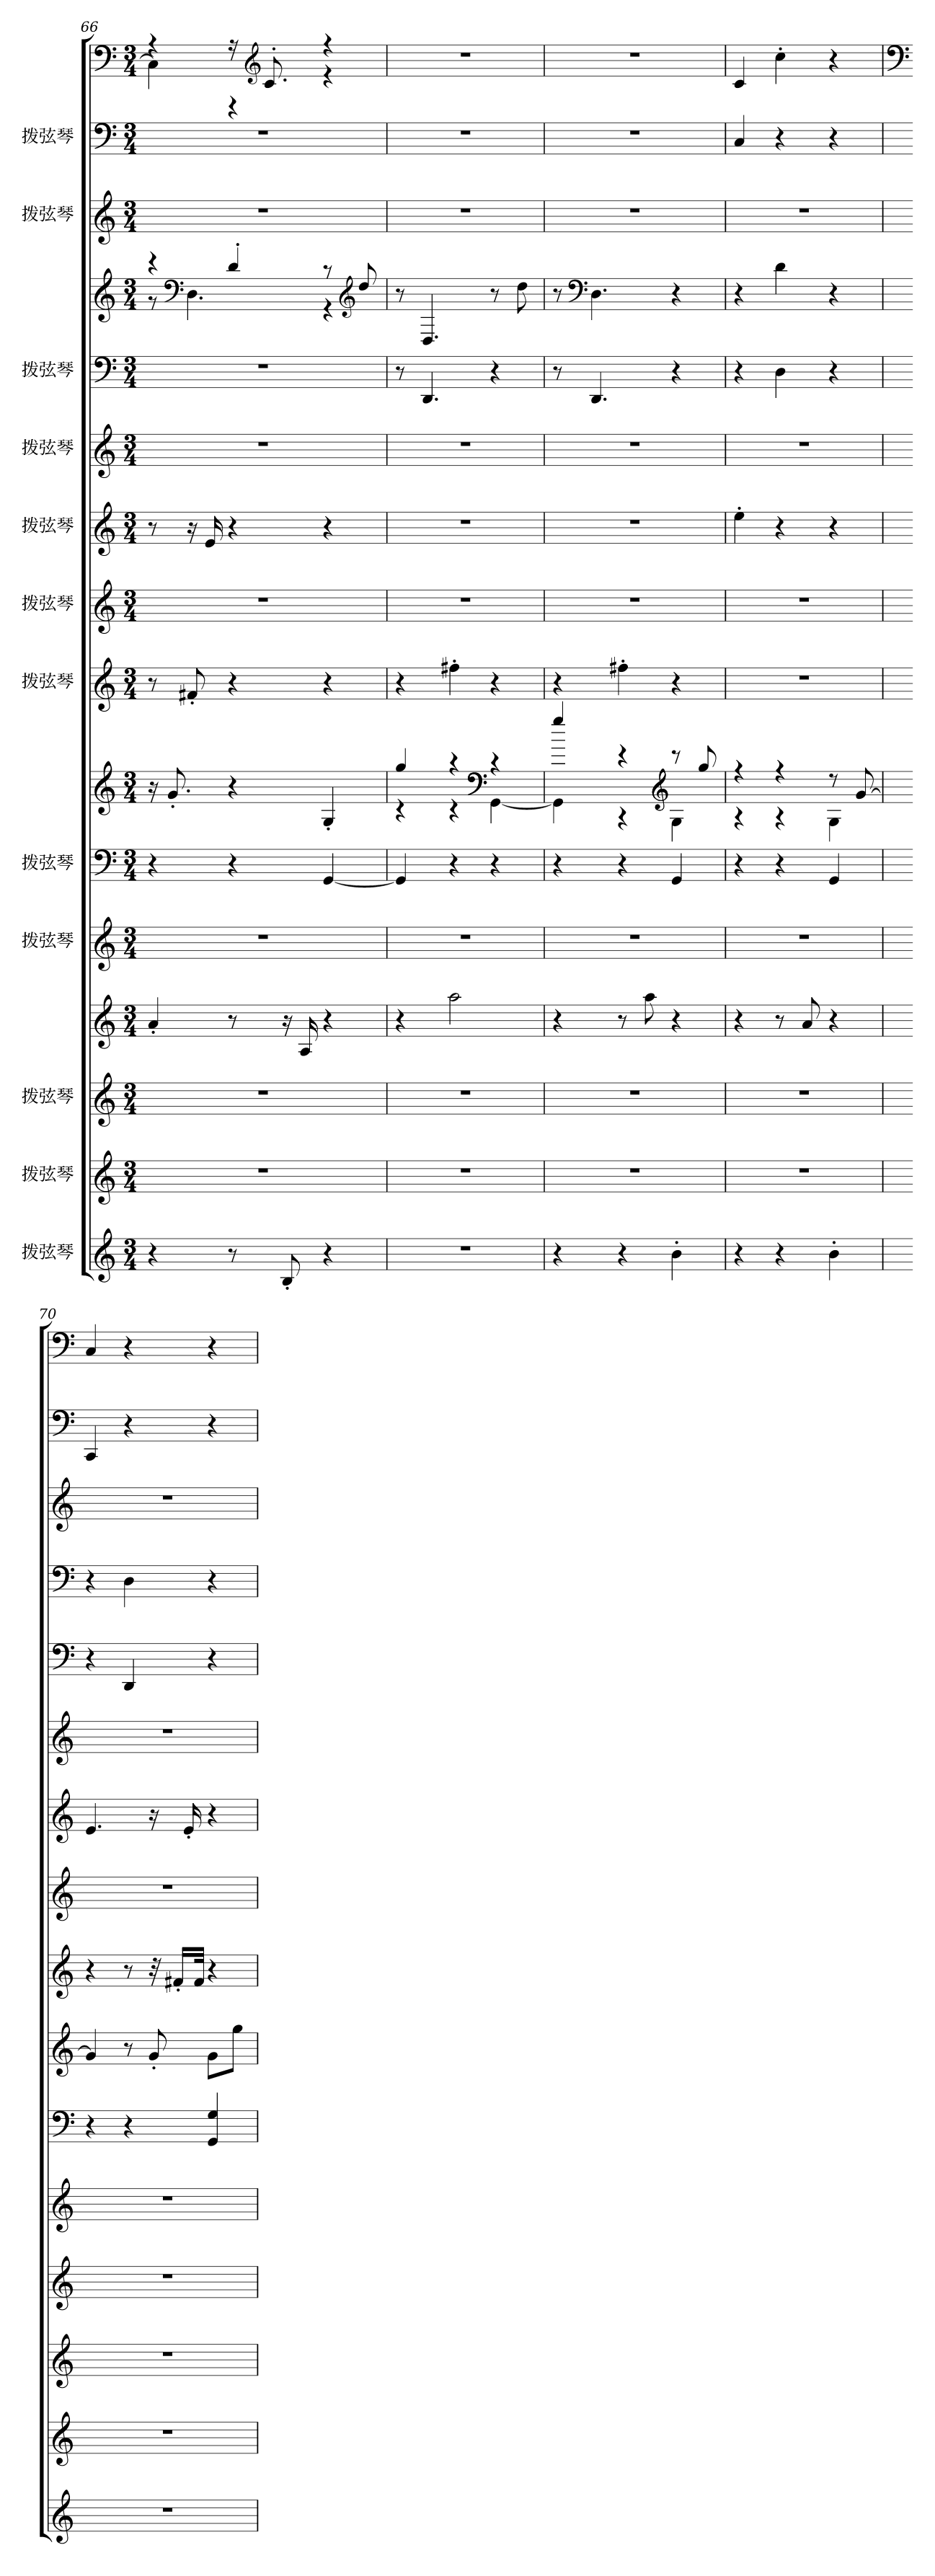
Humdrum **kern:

**kern	**kern	**kern	**kern	**kern	**kern	**kern	**kern	**kern	**kern	**kern	**kern	**kern	**kern	**kern	**kern
*part12	*part11	*part10	*part10	*part9	*part8	*part8	*part7	*part6	*part5	*part4	*part3	*part3	*part2	*part1	*part1
*staff16	*staff15	*staff14	*staff13	*staff12	*staff11	*staff10	*staff9	*staff8	*staff7	*staff6	*staff5	*staff4	*staff3	*staff2	*staff1
*I"拨弦琴	*I"拨弦琴	*I"拨弦琴	*	*I"拨弦琴	*I"拨弦琴	*	*I"拨弦琴	*I"拨弦琴	*I"拨弦琴	*I"拨弦琴	*I"拨弦琴	*	*I"拨弦琴	*I"拨弦琴	*
*clefG2	*clefG2	*clefG2	*clefG2	*clefG2	*clefF4	*clefG2	*clefG2	*clefG2	*clefG2	*clefG2	*clefF4	*clefG2	*clefG2	*clefF4	*clefF4
*k[]	*k[]	*k[]	*k[]	*k[]	*k[]	*k[]	*k[]	*k[]	*k[]	*k[]	*k[]	*k[]	*k[]	*k[]	*k[]
*M3/4	*M3/4	*M3/4	*M3/4	*M3/4	*M3/4	*M3/4	*M3/4	*M3/4	*M3/4	*M3/4	*M3/4	*M3/4	*M3/4	*M3/4	*M3/4
=66	=66	=66	=66	=66	=66	=66	=66	=66	=66	=66	=66	=66	=66	=66	=66
*	*	*	*	*	*	*	*	*	*	*	*	*^	*	*	*^
4r	2.r	2.r	4a'/	2.r	4r	16r	8r	2.r	8r	2.r	2.r	4r	8r	2.r	2.r	4r	4C\]
.	.	.	.	.	.	8.g'/	.	.	.	.	.	.	.	.	.	.	.
*	*	*	*	*	*	*	*	*	*	*	*	*clefF4	*	*	*	*	*
.	.	.	.	.	.	.	8f#X'/	.	16r	.	.	.	4.D\	.	.	.	.
.	.	.	.	.	.	.	.	.	16e/	.	.	.	.	.	.	.	.
8r	.	.	8r	.	4r	4r	4r	.	4r	.	.	4d'/	.	.	.	16r	4r
*	*	*	*	*	*	*	*	*	*	*	*	*	*	*	*	*clefG2	*
.	.	.	.	.	.	.	.	.	.	.	.	.	.	.	.	8.c'/	.
8B'/	.	.	16r	.	.	.	.	.	.	.	.	.	.	.	.	.	.
.	.	.	16A/	.	.	.	.	.	.	.	.	.	.	.	.	.	.
4r	.	.	4r	.	[4GG/	4G'/	4r	.	4r	.	.	8r	4r	.	.	4r	4r
*	*	*	*	*	*	*	*	*	*	*	*	*clefG2	*	*	*	*	*
.	.	.	.	.	.	.	.	.	.	.	.	8dd/	.	.	.	.	.
*	*	*	*	*	*	*	*	*	*	*	*	*v	*v	*	*	*v	*v
=67	=67	=67	=67	=67	=67	=67	=67	=67	=67	=67	=67	=67	=67	=67	=67
*	*	*	*	*	*	*^	*	*	*	*	*	*	*	*	*
2.r	2.r	2.r	4r	2.r	4GG/]	4gg/	4r	4r	2.r	2.r	2.r	8r	8r	2.r	2.r	2.r
.	.	.	.	.	.	.	.	.	.	.	.	4.DD/	4.D/	.	.	.
.	.	.	2aa\	.	4r	4r	4r	4ff#X'\	.	.	.	.	.	.	.	.
*	*	*	*	*	*	*clefF4	*	*	*	*	*	*	*	*	*	*
.	.	.	.	.	4r	4r	[4GG\	4r	.	.	.	4r	8r	.	.	.
.	.	.	.	.	.	.	.	.	.	.	.	.	8dd\	.	.	.
!!LO:PB:g=z
=68	=68	=68	=68	=68	=68	=68	=68	=68	=68	=68	=68	=68	=68	=68	=68	=68
4r	2.r	2.r	4r	2.r	4r	4gg/	4GG\]	4r	2.r	2.r	2.r	8r	8r	2.r	2.r	2.r
*	*	*	*	*	*	*	*	*	*	*	*	*	*clefF4	*	*	*
.	.	.	.	.	.	.	.	.	.	.	.	4.DD/	4.D\	.	.	.
4r	.	.	8r	.	4r	4r	4r	4ff#X'\	.	.	.	.	.	.	.	.
.	.	.	8aa\	.	.	.	.	.	.	.	.	.	.	.	.	.
*	*	*	*	*	*	*clefG2	*	*	*	*	*	*	*	*	*	*
4b'\	.	.	4r	.	4GG/	8r	4G\	4r	.	.	.	4r	4r	.	.	.
.	.	.	.	.	.	8gg/	.	.	.	.	.	.	.	.	.	.
=69	=69	=69	=69	=69	=69	=69	=69	=69	=69	=69	=69	=69	=69	=69	=69	=69
4r	2.r	2.r	4r	2.r	4r	4r	4r	2.r	2.r	4ee'\	2.r	4r	4r	2.r	4C/	4c/
4r	.	.	8r	.	4r	4r	4r	.	.	4r	.	4D\	4d\	.	4r	4cc'\
.	.	.	8a/	.	.	.	.	.	.	.	.	.	.	.	.	.
4b'\	.	.	4r	.	4GG/	8r	4G\	.	.	4r	.	4r	4r	.	4r	4r
.	.	.	.	.	.	[8g/	.	.	.	.	.	.	.	.	.	.
*	*	*	*	*	*	*v	*v	*	*	*	*	*	*	*	*	*
=70	=70	=70	=70	=70	=70	=70	=70	=70	=70	=70	=70	=70	=70	=70	=70
*	*	*	*	*	*	*	*	*	*	*	*	*	*	*	*clefF4
2.r	2.r	2.r	2.r	2.r	4r	4g/]	4r	2.r	4.e/	2.r	4r	4r	2.r	4CC/	4C/
.	.	.	.	.	4r	8r	8r	.	.	.	4DD/	4D\	.	4r	4r
.	.	.	.	.	.	8g'/	32r	.	16r	.	.	.	.	.	.
.	.	.	.	.	.	.	16f#X'/LL	.	.	.	.	.	.	.	.
.	.	.	.	.	.	.	.	.	16e'/	.	.	.	.	.	.
.	.	.	.	.	.	.	32f#/JJk	.	.	.	.	.	.	.	.
.	.	.	.	.	4GG/ 4G/	8g\L	4r	.	4r	.	4r	4r	.	4r	4r
.	.	.	.	.	.	8gg\J	.	.	.	.	.	.	.	.	.
=	=	=	=	=	=	=	=	=	=	=	=	=	=	=	=
*-	*-	*-	*-	*-	*-	*-	*-	*-	*-	*-	*-	*-	*-	*-	*-
